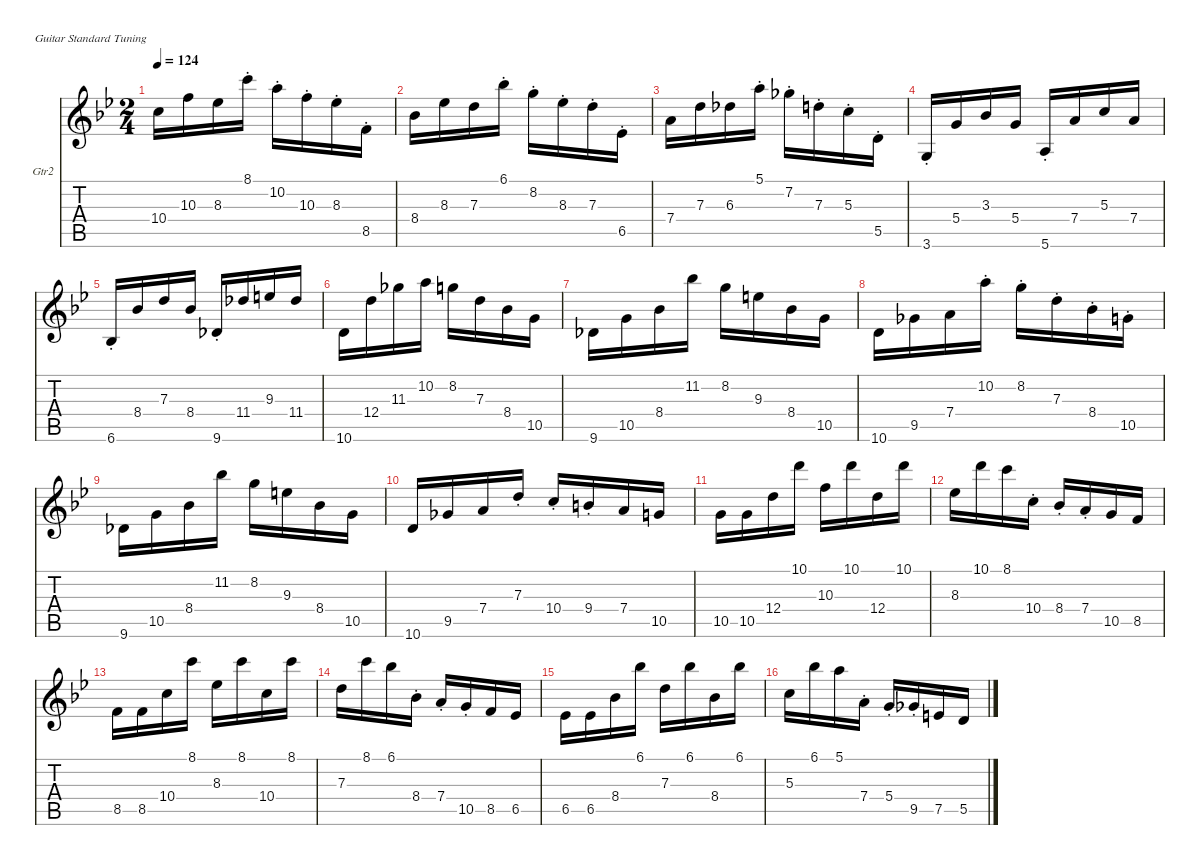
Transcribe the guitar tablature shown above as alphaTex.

\defaultSystemsLayout 4
\hideDynamics
\bracketExtendMode nobrackets
\firstSystemTrackNameOrientation horizontal
\otherSystemsTrackNameOrientation horizontal
\track ("Electric Guitar 2" "Gtr2") {instrument distortionguitar}
\staff {score tabs}
\tuning (E4 B3 G3 D3 A2 E2)
\ts (2 4)
\tempo 124
\clef g2
\ks gminor
10.4.16{dy f} 10.3.16 8.3.16 8.1{st}.16{beam split} 10.2{st}.16 10.3{st}.16 8.3{st}.16 8.5{st}.16 |
8.4.16 8.3.16 7.3.16 6.1{st}.16{beam split} 8.2{st}.16 8.3{st}.16 7.3{st}.16 6.5{st}.16 |
7.4.16 7.3.16 6.3.16 5.1{st}.16{beam split} 7.2{st}.16 7.3{st}.16 5.3{st}.16 5.5{st}.16 |
3.6{st}.16 5.4.16 3.3.16 5.4.16{beam split} 5.6{st}.16 7.4.16 5.3.16 7.4.16 |
6.6{st}.16 8.4.16 7.3.16 8.4.16{beam split} 9.6{st}.16 11.4.16 9.3.16 11.4.16 |
10.6.16 12.4.16 11.3.16 10.2.16{beam split} 8.2.16 7.3.16 8.4.16 10.5.16 |
9.6.16 10.5.16 8.4.16 11.2.16{beam split} 8.2.16 9.3.16 8.4.16 10.5.16 |
10.6.16 9.5.16 7.4.16 10.2{st}.16{beam split} 8.2{st}.16{beam merge} 7.3{st}.16 8.4{st}.16 10.5{st}.16 |
9.6.16 10.5.16 8.4.16 11.2.16{beam split} 8.2.16 9.3.16 8.4.16 10.5.16 |
10.6.16 9.5.16 7.4.16 7.3{st}.16{beam split} 10.4{st}.16 9.4{st}.16 7.4.16 10.5.16 |
10.5.16 10.5.16 12.4.16 10.1.16{beam split} 10.3.16 10.1.16 12.4.16 10.1.16 |
8.3.16 10.1.16 8.1.16 10.4{st}.16{beam split} 8.4{st}.16 7.4{st}.16 10.5.16 8.5.16 |
8.5.16 8.5.16 10.4.16 8.1.16{beam split} 8.3.16 8.1.16 10.4.16 8.1.16 |
7.3.16 8.1.16 6.1.16 8.4{st}.16{beam split} 7.4{st}.16 10.5{st}.16 8.5.16 6.5.16 |
6.5.16 6.5.16 8.4.16 6.1.16{beam split} 7.3.16 6.1.16 8.4.16 6.1.16 |
5.3.16 6.1.16 5.1.16 7.4{st}.16{beam split} 5.4{st}.16 9.5{st}.16 7.5.16 5.5.16
